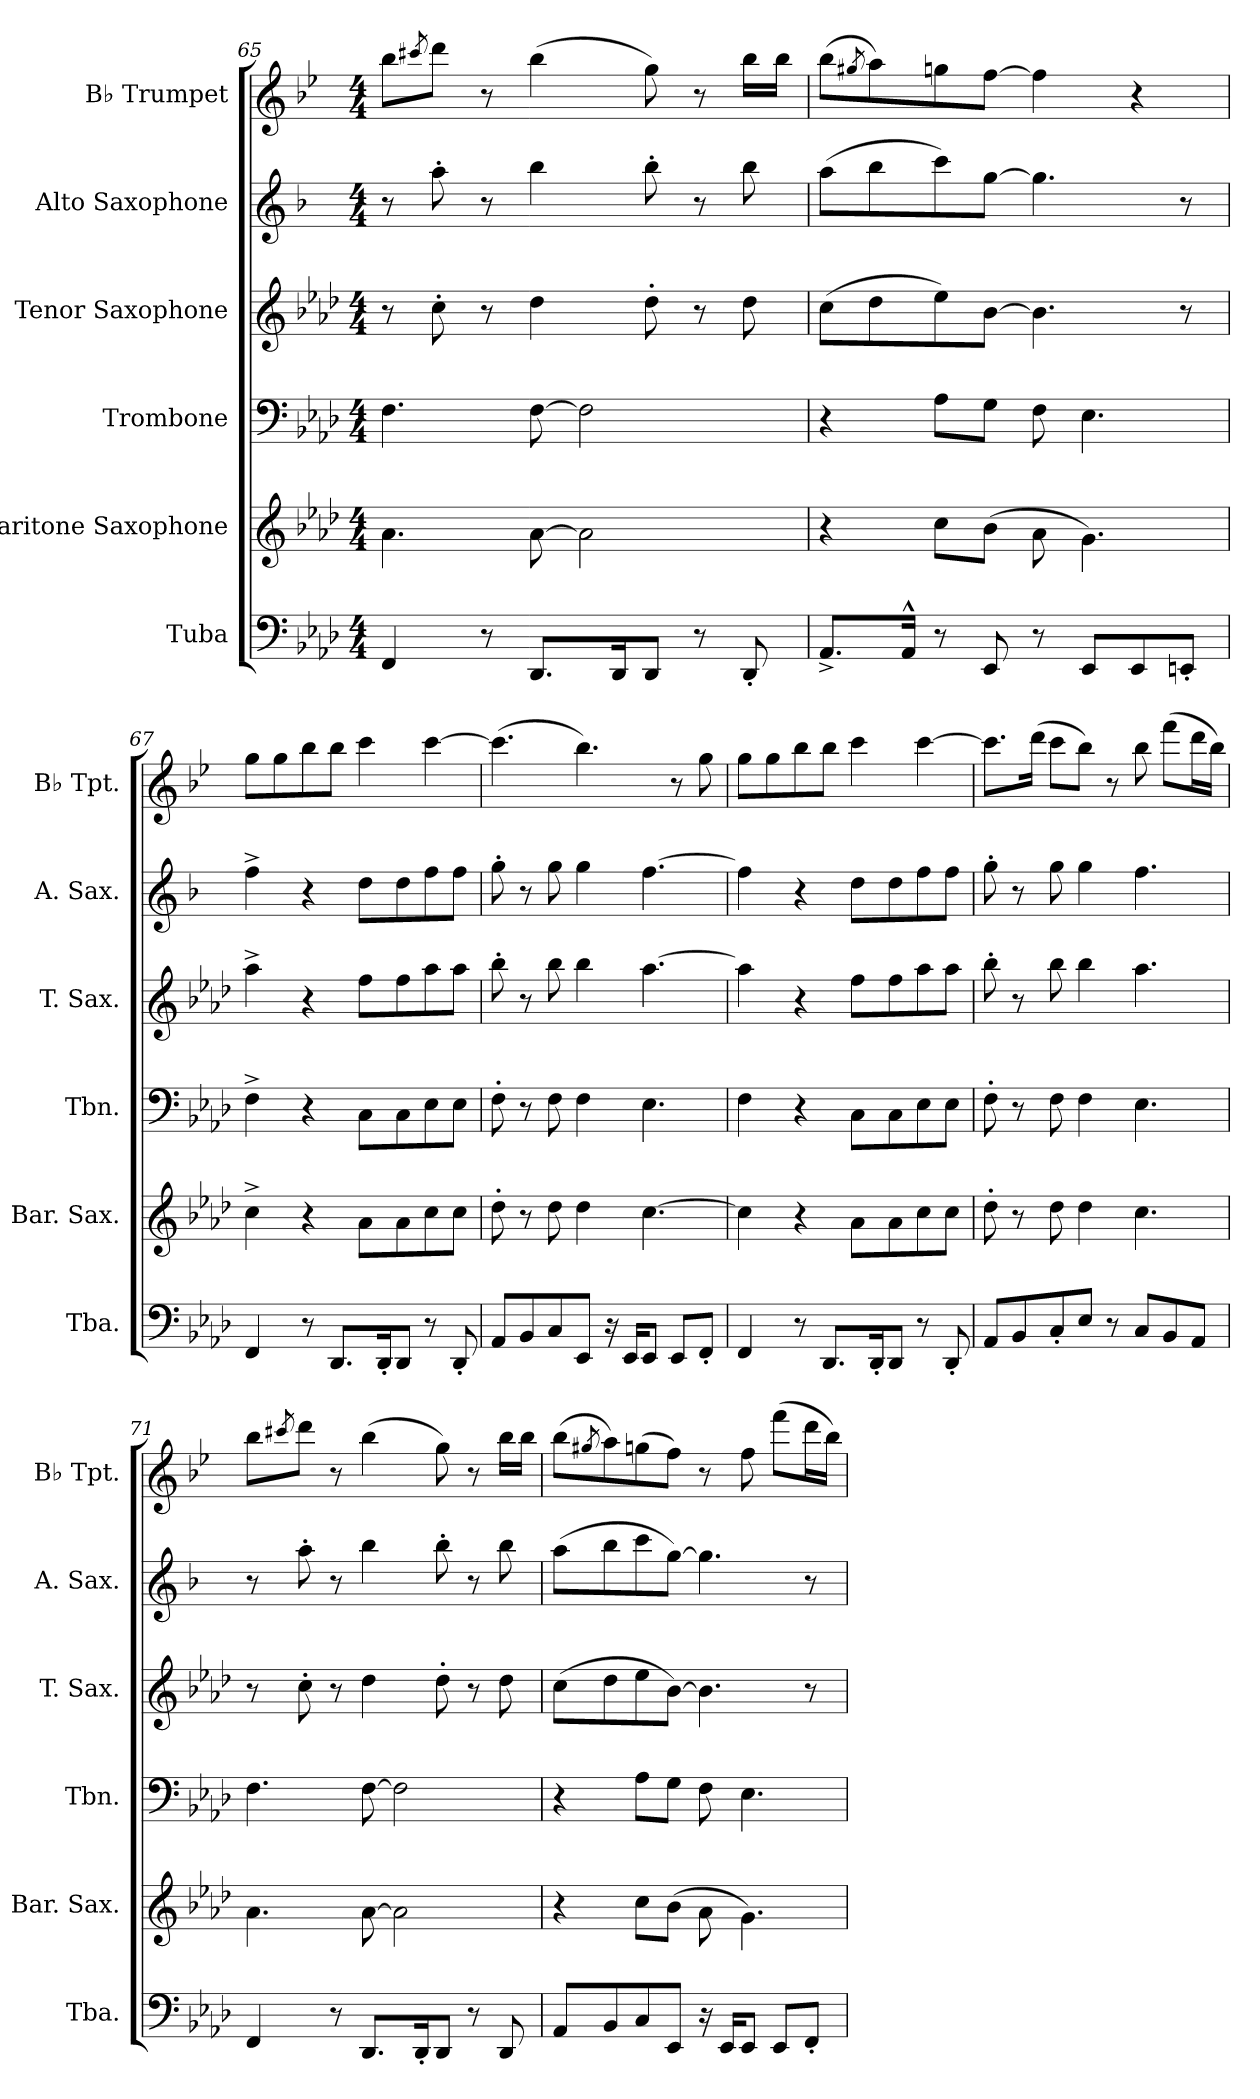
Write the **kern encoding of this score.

**kern	**kern	**kern	**kern	**kern	**kern
*part6	*part5	*part4	*part3	*part2	*part1
*staff6	*staff5	*staff4	*staff3	*staff2	*staff1
*I"Tuba	*I"Baritone Saxophone	*I"Trombone	*I"Tenor Saxophone	*I"Alto Saxophone	*I"B♭ Trumpet
*I'Tba.	*I'Bar. Sax.	*I'Tbn.	*I'T. Sax.	*I'A. Sax.	*I'B♭ Tpt.
*clefF4	*clefG2	*clefF4	*clefG2	*clefG2	*clefG2
*	*ITrd12c21	*	*ITrd8c14	*ITrd5c9	*ITrd1c2
*k[b-e-a-d-]	*k[b-e-a-d-]	*k[b-e-a-d-]	*k[b-e-a-d-]	*k[b-e-a-d-]	*k[b-e-a-d-]
*M4/4	*M4/4	*M4/4	*M4/4	*M4/4	*M4/4
=65	=65	=65	=65	=65	=65
4FF/	4.A-\	4.F\	8r	8r	8aa-\L
.	.	.	.	.	8qbbn/
.	.	.	8c'\	8cc'\	8ccc\J
8r	.	.	8r	8r	8r
8.DD-/L	[8A-\	[8F\	4d-\	4dd-\	(4aa-\
.	2A-\]	2F\]	.	.	.
16DD-/K	.	.	.	.	.
8DD-/J	.	.	8d-'\	8dd-'\	8ff\)
8r	.	.	8r	8r	8r
8DD-'/	.	.	8d-\	8dd-\	16aa-\LL
.	.	.	.	.	16aa-\JJ
!!LO:PB:g=z
=66	=66	=66	=66	=66	=66
8.AA-^/L	4r	4r	(8c\L	(8cc\L	(8aa-\L
.	.	.	.	.	8qff#X/
.	.	.	8d-\	8dd-\	8gg\)
16AA-^^/Jk	.	.	.	.	.
8r	8c\L	8A-\L	8e-\)	8ee-\)	8ffn\
8EE-/	(8B-\J	8G\J	[8B-\J	[8b-\J	[8ee-\J
8r	8A-\	8F\	4.B-\]	4.b-\]	4ee-\]
8EE-/L	4.G\)	4.E-\	.	.	.
8EE-/	.	.	.	.	4r
8EEn'/J	.	.	8r	8r	.
=67	=67	=67	=67	=67	=67
4FF/	4c^\	4F^\	4a-^\	4a-^\	8ff\L
.	.	.	.	.	8ff\
8r	4r	4r	4r	4r	8aa-\
8.DD-/L	.	.	.	.	8aa-\J
.	8A-\L	8C\L	8f\L	8f\L	4bb-\
16DD-'/K	.	.	.	.	.
8DD-/J	8A-\	8C\	8f\	8f\	.
8r	8c\	8E-\	8a-\	8a-\	[4bb-\
8DD-'/	8c\J	8E-\J	8a-\J	8a-\J	.
=68	=68	=68	=68	=68	=68
8AA-/L	8d-'\	8F'\	8b-'\	8b-'\	(4.bb-\]
8BB-/	8r	8r	8r	8r	.
8C/	8d-\	8F\	8b-\	8b-\	.
8EE-/J	4d-\	4F\	4b-\	4b-\	4.aa-\)
16r	.	.	.	.	.
16EE-/KL	.	.	.	.	.
8EE-/J	[4.c\	4.E-\	[4.a-\	[4.a-\	.
8EE-/L	.	.	.	.	8r
8FF'/J	.	.	.	.	8ff\
!!LO:LB:g=z
=69	=69	=69	=69	=69	=69
4FF/	4c\]	4F\	4a-\]	4a-\]	8ff\L
.	.	.	.	.	8ff\
8r	4r	4r	4r	4r	8aa-\
8.DD-/L	.	.	.	.	8aa-\J
.	8A-\L	8C\L	8f\L	8f\L	4bb-\
16DD-'/K	.	.	.	.	.
8DD-/J	8A-\	8C\	8f\	8f\	.
8r	8c\	8E-\	8a-\	8a-\	[4bb-\
8DD-'/	8c\J	8E-\J	8a-\J	8a-\J	.
=70	=70	=70	=70	=70	=70
8AA-/L	8d-'\	8F'\	8b-'\	8b-'\	8.bb-\L]
8BB-/	8r	8r	8r	8r	.
.	.	.	.	.	(16ccc\Jk
8C'/	8d-\	8F\	8b-\	8b-\	8bb-\L
8E-/J	4d-\	4F\	4b-\	4b-\	8aa-\J)
8r	.	.	.	.	8r
8C/L	4.c\	4.E-\	4.a-\	4.a-\	8aa-\
8BB-/	.	.	.	.	(8eee-\L
8AA-/J	.	.	.	.	16ccc\L
.	.	.	.	.	16aa-\JJ)
=71	=71	=71	=71	=71	=71
4FF/	4.A-\	4.F\	8r	8r	8aa-\L
.	.	.	.	.	8qbbn/
.	.	.	8c'\	8cc'\	8ccc\J
8r	.	.	8r	8r	8r
8.DD-/L	[8A-\	[8F\	4d-\	4dd-\	(4aa-\
.	2A-\]	2F\]	.	.	.
16DD-'/K	.	.	.	.	.
8DD-/J	.	.	8d-'\	8dd-'\	8ff\)
8r	.	.	8r	8r	8r
8DD-/	.	.	8d-\	8dd-\	16aa-\LL
.	.	.	.	.	16aa-\JJ
!!LO:PB:g=z
=72	=72	=72	=72	=72	=72
8AA-/L	4r	4r	(8c\L	(8cc\L	(8aa-\L
.	.	.	.	.	8qff#X/
8BB-/	.	.	8d-\	8dd-\	8gg\)
8C/	8c\L	8A-\L	8e-\	8ee-\	(8ffn\
8EE-/J	(8B-\J	8G\J	[8B-\J)	[8b-\J)	8ee-\J)
16r	8A-\	8F\	4.B-\]	4.b-\]	8r
16EE-/KL	.	.	.	.	.
8EE-/J	4.G\)	4.E-\	.	.	8ee-\
8EE-/L	.	.	.	.	(8eee-\L
8FF'/J	.	.	8r	8r	16ccc\L
.	.	.	.	.	16aa-\JJ)
=	=	=	=	=	=
*-	*-	*-	*-	*-	*-
